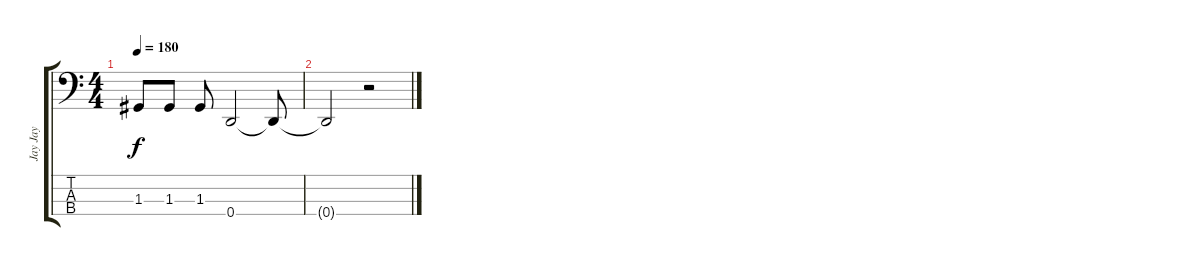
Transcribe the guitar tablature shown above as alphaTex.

\track ("Jay Jay" "Jay Jay") {instrument electricbasspick}
\staff {score tabs}
\tuning (F2 C2 G1 D1) {hide}
\ts (4 4)
\section ("" "")
\tempo 180
\clef f4
\ks c
1.3.8{dy f} 1.3.8 1.3.8 0.4.2 0.4{t}.8 |
0.4{t}.2 r.2
